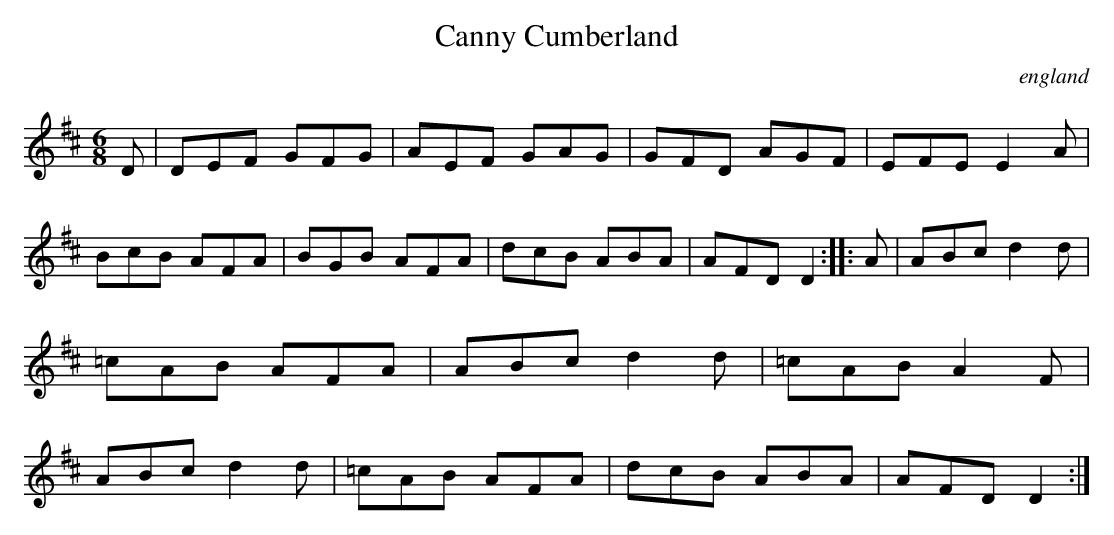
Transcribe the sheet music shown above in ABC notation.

X:1
T:Canny Cumberland
O:england
M:6/8
K:D
D|\
DEF GFG| AEF GAG| GFD AGF| EFE E2A|\
BcB AFA| BGB AFA| dcB ABA| AFD D2::\
A|\
ABc d2d| =cAB AFA| ABc d2d| =cAB A2F|\
ABc d2d| =cAB AFA| dcB ABA| AFD D2:|
